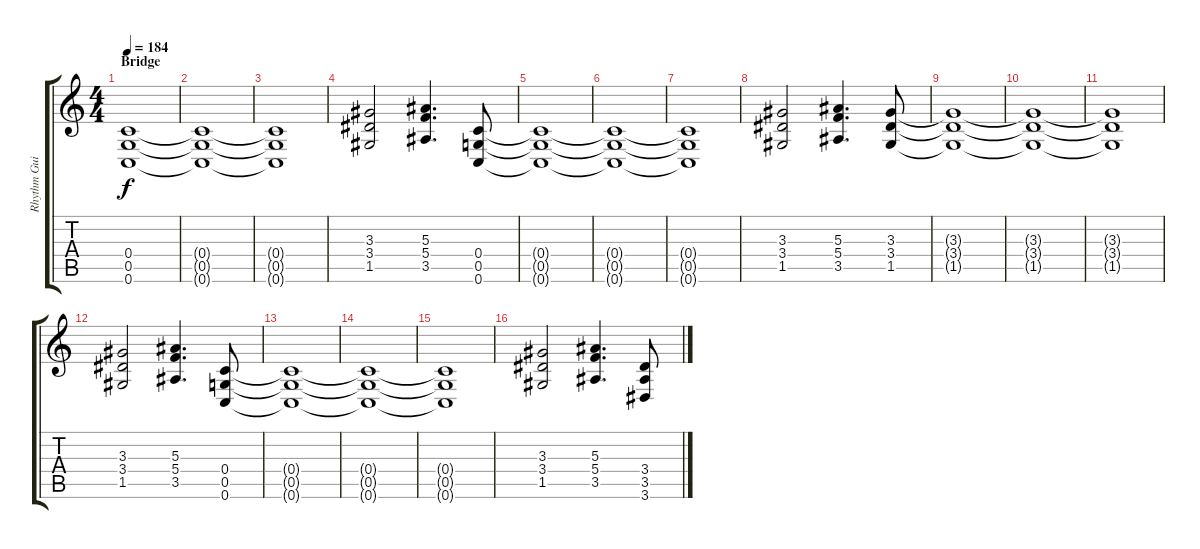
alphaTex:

\track ("Rhythm Guitar" "Rhythm Gui") {instrument electricguitarclean}
\staff {score tabs}
\tuning (D4 A3 F3 C3 G2 C2) {hide}
\ts (4 4)
\section ("" "Bridge")
\tempo 184
\clef g2
\ks c
(0.4 0.5 0.6).1{dy f} |
(0.4{t} 0.5{t} 0.6{t}).1 |
(0.4{t} 0.5{t} 0.6{t}).1 |
(3.3 3.4 1.5).2 (5.3 5.4 3.5).4{d} (0.4 0.5 0.6).8 |
(0.4{t} 0.5{t} 0.6{t}).1 |
(0.4{t} 0.5{t} 0.6{t}).1 |
(0.4{t} 0.5{t} 0.6{t}).1 |
(3.3 3.4 1.5).2 (5.3 5.4 3.5).4{d} (3.3 3.4 1.5).8 |
(3.3{t} 3.4{t} 1.5{t}).1 |
(3.3{t} 3.4{t} 1.5{t}).1 |
(3.3{t} 3.4{t} 1.5{t}).1 |
(3.3 3.4 1.5).2 (5.3 5.4 3.5).4{d} (0.4 0.5 0.6).8 |
(0.4{t} 0.5{t} 0.6{t}).1 |
(0.4{t} 0.5{t} 0.6{t}).1 |
(0.4{t} 0.5{t} 0.6{t}).1 |
(3.3 3.4 1.5).2 (5.3 5.4 3.5).4{d} (3.4 3.5 3.6).8
